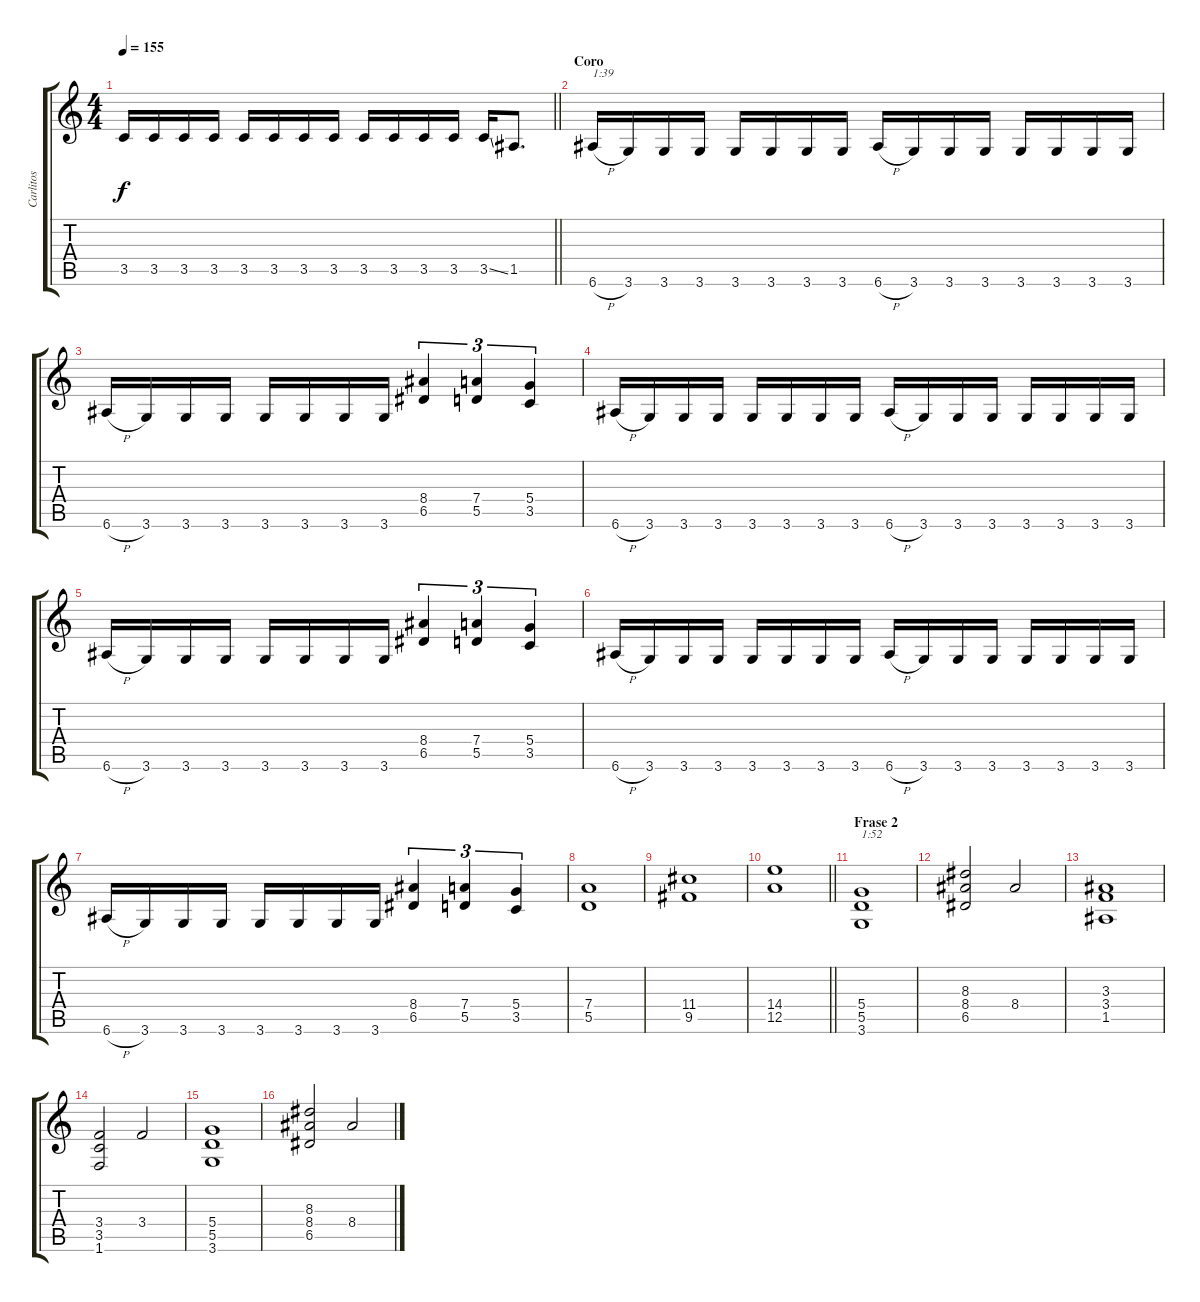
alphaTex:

\track ("Carlitos" "Carlitos") {instrument distortionguitar}
\staff {score tabs}
\tuning (E4 B3 G3 D3 A2 E2) {hide}
\ts (4 4)
\tempo 155
\clef g2
\barLineRight lightlight
\ks c
3.5.16{dy f} 3.5.16 3.5.16 3.5.16 3.5.16 3.5.16 3.5.16 3.5.16 3.5.16 3.5.16 3.5.16 3.5.16 3.5{ss}.16 1.5.8{d} |
\section ("" "Coro")
6.6{h}.16{txt "1:39"} 3.6.16 3.6.16 3.6.16 3.6.16 3.6.16 3.6.16 3.6.16 6.6{h}.16 3.6.16 3.6.16 3.6.16 3.6.16 3.6.16 3.6.16 3.6.16 |
6.6{h}.16 3.6.16 3.6.16 3.6.16 3.6.16 3.6.16 3.6.16 3.6.16 (8.4 6.5).4{tu (3 2)} (7.4 5.5).4{tu (3 2)} (5.4 3.5).4{tu (3 2)} |
6.6{h}.16 3.6.16 3.6.16 3.6.16 3.6.16 3.6.16 3.6.16 3.6.16 6.6{h}.16 3.6.16 3.6.16 3.6.16 3.6.16 3.6.16 3.6.16 3.6.16 |
6.6{h}.16 3.6.16 3.6.16 3.6.16 3.6.16 3.6.16 3.6.16 3.6.16 (8.4 6.5).4{tu (3 2)} (7.4 5.5).4{tu (3 2)} (5.4 3.5).4{tu (3 2)} |
6.6{h}.16 3.6.16 3.6.16 3.6.16 3.6.16 3.6.16 3.6.16 3.6.16 6.6{h}.16 3.6.16 3.6.16 3.6.16 3.6.16 3.6.16 3.6.16 3.6.16 |
6.6{h}.16 3.6.16 3.6.16 3.6.16 3.6.16 3.6.16 3.6.16 3.6.16 (8.4 6.5).4{tu (3 2)} (7.4 5.5).4{tu (3 2)} (5.4 3.5).4{tu (3 2)} |
(7.4 5.5).1 |
(11.4 9.5).1 |
\barLineRight lightlight
(14.4 12.5).1 |
\section ("" "Frase 2")
(5.4 5.5 3.6).1{txt "1:52"} |
(8.3 8.4 6.5).2 8.4.2 |
(3.3 3.4 1.5).1 |
(3.4 3.5 1.6).2 3.4.2 |
(5.4 5.5 3.6).1 |
(8.3 8.4 6.5).2 8.4.2
